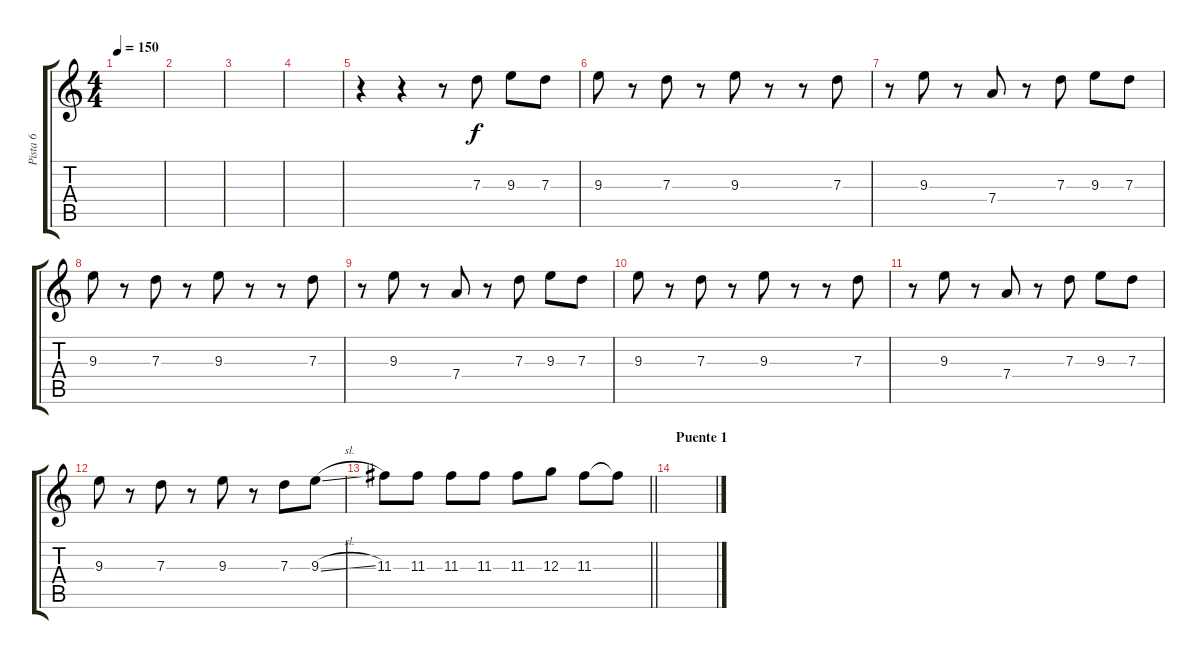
\track ("Pista 6" "Pista 6") {instrument overdrivenguitar}
\staff {score tabs}
\tuning (E4 B3 G3 D3 A2 E2) {hide}
\ts (4 4)
\tempo 150
\clef g2
\ks c
|
|
|
|
r.4 r.4 r.8 7.3.8 9.3.8 7.3.8 |
9.3.8 r.8 7.3.8 r.8 9.3.8 r.8 r.8 7.3.8 |
r.8 9.3.8 r.8 7.4.8 r.8 7.3.8 9.3.8 7.3.8 |
9.3.8 r.8 7.3.8 r.8 9.3.8 r.8 r.8 7.3.8 |
r.8 9.3.8 r.8 7.4.8 r.8 7.3.8 9.3.8 7.3.8 |
9.3.8 r.8 7.3.8 r.8 9.3.8 r.8 r.8 7.3.8 |
r.8 9.3.8 r.8 7.4.8 r.8 7.3.8 9.3.8 7.3.8 |
9.3.8 r.8 7.3.8 r.8 9.3.8 r.8 7.3.8 9.3{sl}.8 |
\barLineRight lightlight
11.3.8 11.3.8 11.3.8 11.3.8 11.3.8 12.3.8 11.3.8 11.3{t}.8 |
\section ("" "Puente 1")
